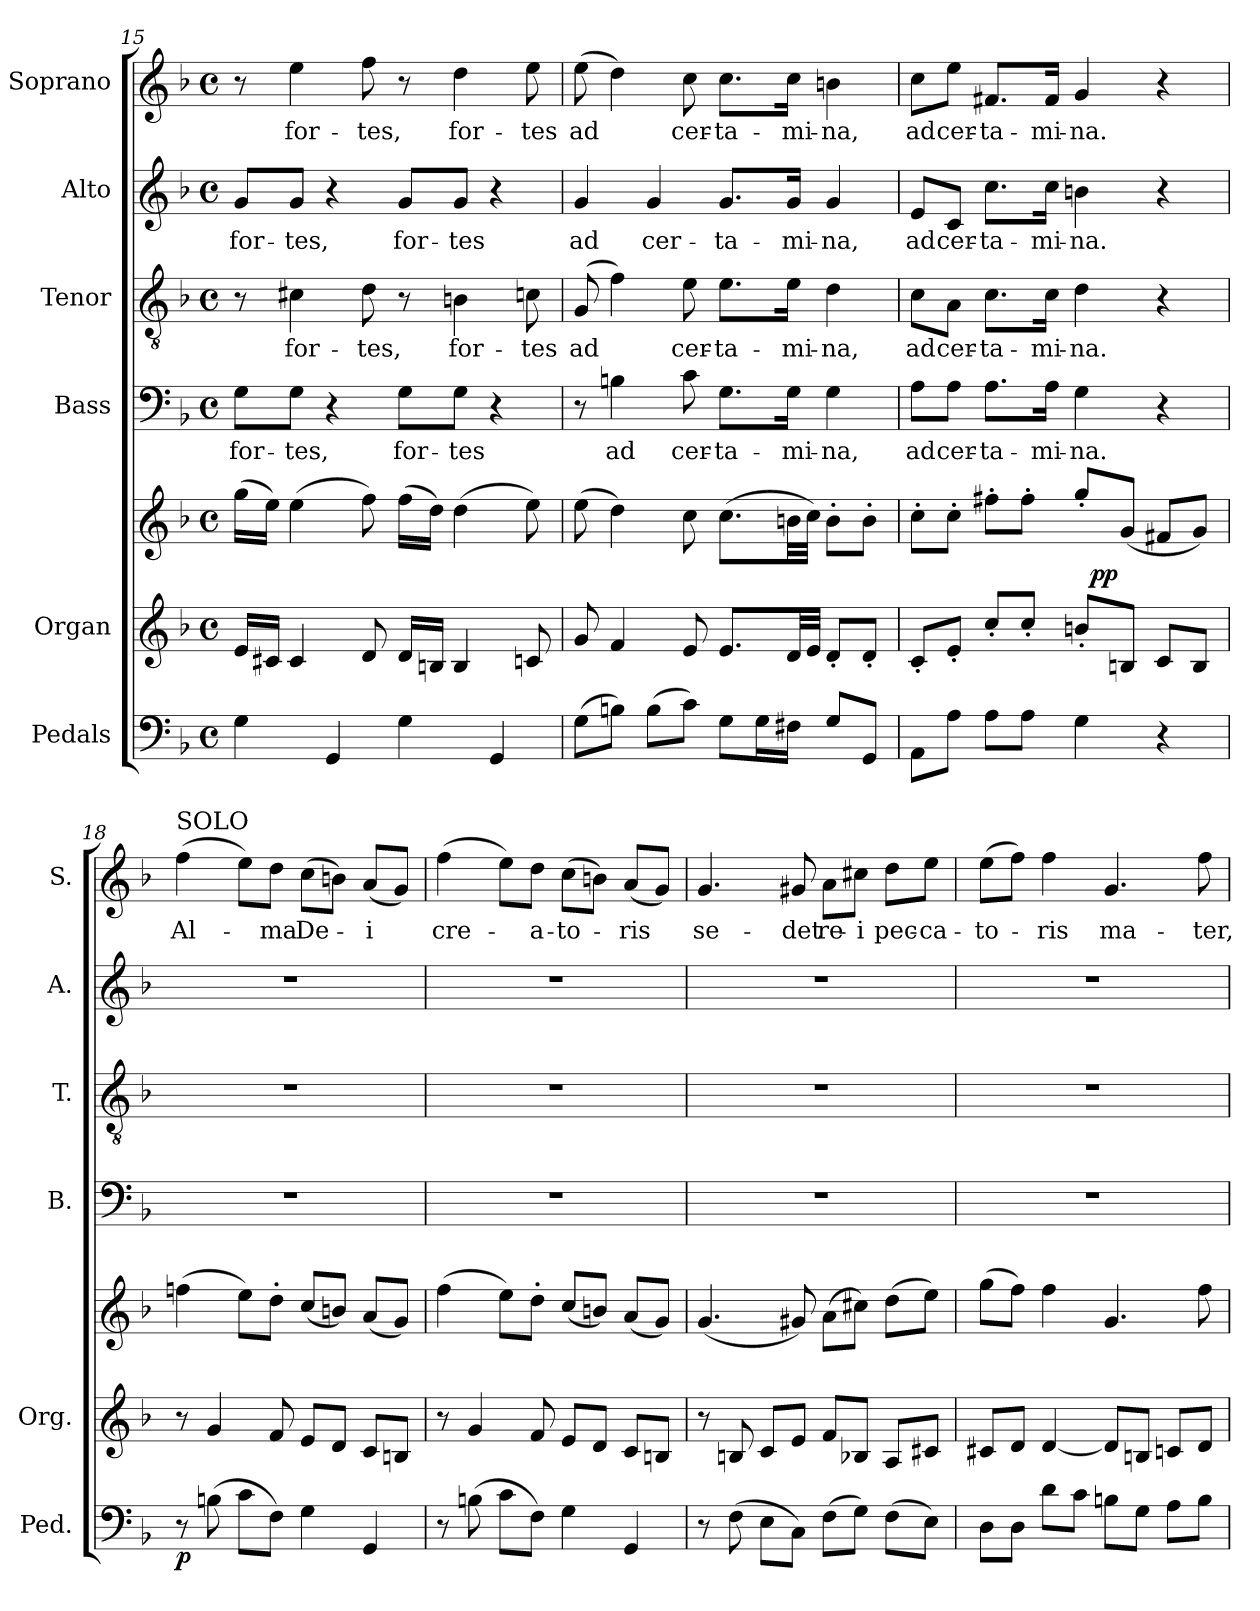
**kern	**dynam	**kern	**kern	**dynam	**kern	**text	**kern	**text	**kern	**text	**kern	**text
*part6	*part6	*part5	*part5	*part5	*part4	*part4	*part3	*part3	*part2	*part2	*part1	*part1
*staff7	*staff7	*staff6	*staff5	*staff5/6	*staff4	*staff4	*staff3	*staff3	*staff2	*staff2	*staff1	*staff1
*I"Pedals	*	*I"Organ	*	*	*I"Bass	*	*I"Tenor	*	*I"Alto	*	*I"Soprano	*
*I'Ped.	*	*I'Org.	*	*	*I'B.	*	*I'T.	*	*I'A.	*	*I'S.	*
*clefF4	*	*clefG2	*clefG2	*	*clefF4	*	*clefGv2	*	*clefG2	*	*clefG2	*
*	*	*	*	*	*	*	*ITrd7c12	*	*	*	*	*
*k[b-]	*	*k[b-]	*k[b-]	*	*k[b-]	*	*k[b-]	*	*k[b-]	*	*k[b-]	*
*F:	*	*F:	*F:	*	*F:	*	*F:	*	*F:	*	*F:	*
*M4/4	*	*M4/4	*M4/4	*	*M4/4	*	*M4/4	*	*M4/4	*	*M4/4	*
*met(c)	*	*met(c)	*met(c)	*	*met(c)	*	*met(c)	*	*met(c)	*	*met(c)	*
=15	=15	=15	=15	=15	=15	=15	=15	=15	=15	=15	=15	=15
!	!	!	!	!	!	!LO:LY:b:color=#000000	!	!	!	!	!	!
!	!	!	!	!	!	!	!	!	!	!LO:LY:b:color=#000000	!	!
4Gi\	.	16ei/LL	(16ggi\LL	.	8Gi\L	for-	8r	.	8gi/L	for-	8r	.
.	.	16c#Xi/JJ	16eei\JJ)	.	.	.	.	.	.	.	.	.
!	!	!	!	!	!	!LO:LY:b:color=#000000	!	!	!	!	!	!
!	!	!	!	!	!	!	!	!LO:LY:b:color=#000000	!	!	!	!
!	!	!	!	!	!	!	!	!	!	!LO:LY:b:color=#000000	!	!
!	!	!	!	!	!	!	!	!	!	!	!	!LO:LY:b:color=#000000
.	.	4c#i/	(4eei\	.	8Gi\J	-tes,	4C#Xi\	for-	8gi/J	-tes,	4eei\	for-
4GGi/	.	.	.	.	4r	.	.	.	4r	.	.	.
!	!	!	!	!	!	!	!	!LO:LY:b:color=#000000	!	!	!	!
!	!	!	!	!	!	!	!	!	!	!	!	!LO:LY:b:color=#000000
.	.	8di/	8ffi\)	.	.	.	8Di\	-tes,	.	.	8ffi\	-tes,
!	!	!	!	!	!	!LO:LY:b:color=#000000	!	!	!	!	!	!
!	!	!	!	!	!	!	!	!	!	!LO:LY:b:color=#000000	!	!
4Gi\	.	16di/LL	(16ffi\LL	.	8Gi\L	for-	8r	.	8gi/L	for-	8r	.
.	.	16Bni/JJ	16ddi\JJ)	.	.	.	.	.	.	.	.	.
!	!	!	!	!	!	!LO:LY:b:color=#000000	!	!	!	!	!	!
!	!	!	!	!	!	!	!	!LO:LY:b:color=#000000	!	!	!	!
!	!	!	!	!	!	!	!	!	!	!LO:LY:b:color=#000000	!	!
!	!	!	!	!	!	!	!	!	!	!	!	!LO:LY:b:color=#000000
.	.	4Bi/	(4ddi\	.	8Gi\J	-tes	4BBni\	for-	8gi/J	-tes	4ddi\	for-
4GGi/	.	.	.	.	4r	.	.	.	4r	.	.	.
!	!	!	!	!	!	!	!	!LO:LY:b:color=#000000	!	!	!	!
!	!	!	!	!	!	!	!	!	!	!	!	!LO:LY:b:color=#000000
.	.	8cni/	8eei\)	.	.	.	8Cni\	-tes	.	.	8eei\	-tes
!!LO:LB:g=z
=16	=16	=16	=16	=16	=16	=16	=16	=16	=16	=16	=16	=16
!	!	!	!	!	!	!	!	!LO:LY:b:color=#000000	!	!	!	!
!	!	!	!	!	!	!	!	!	!	!LO:LY:b:color=#000000	!	!
!	!	!	!	!	!	!	!	!	!	!	!	!LO:LY:b:color=#000000
(8Gi\L	.	8gi/	(8eei\	.	8r	.	(8GGi/	ad	4gi/	ad	(8eei\	ad
!	!	!	!	!	!	!LO:LY:b:color=#000000	!	!	!	!	!	!
8Bni\J)	.	4fi/	4ddi\)	.	4Bni\	ad	4Fi\)	.	.	.	4ddi\)	.
!	!	!	!	!	!	!	!	!	!	!LO:LY:b:color=#000000	!	!
(8Bi\L	.	.	.	.	.	.	.	.	4gi/	cer-	.	.
!	!	!	!	!	!	!LO:LY:b:color=#000000	!	!	!	!	!	!
!	!	!	!	!	!	!	!	!LO:LY:b:color=#000000	!	!	!	!
!	!	!	!	!	!	!	!	!	!	!	!	!LO:LY:b:color=#000000
8ci\J)	.	8ei/	8cci\	.	8ci\	cer-	8Ei\	cer-	.	.	8cci\	cer-
!	!	!	!	!	!	!LO:LY:b:color=#000000	!	!	!	!	!	!
!	!	!	!	!	!	!	!	!LO:LY:b:color=#000000	!	!	!	!
!	!	!	!	!	!	!	!	!	!	!LO:LY:b:color=#000000	!	!
!	!	!	!	!	!	!	!	!	!	!	!	!LO:LY:b:color=#000000
8Gi\L	.	8.ei/L	(8.cci\L	.	8.Gi\L	-ta-	8.Ei\L	-ta-	8.gi/L	-ta-	8.cci\L	-ta-
16Gi\L	.	.	.	.	.	.	.	.	.	.	.	.
!	!	!	!	!	!	!LO:LY:b:color=#000000	!	!	!	!	!	!
!	!	!	!	!	!	!	!	!LO:LY:b:color=#000000	!	!	!	!
!	!	!	!	!	!	!	!	!	!	!LO:LY:b:color=#000000	!	!
!	!	!	!	!	!	!	!	!	!	!	!	!LO:LY:b:color=#000000
16F#Xi\JJ	.	32di/LL	32bni\LL	.	16Gi\Jk	-mi-	16Ei\Jk	-mi-	16gi/Jk	-mi-	16cci\Jk	-mi-
.	.	32ei/JJJ	32cci\JJJ)	.	.	.	.	.	.	.	.	.
!	!	!	!	!	!	!LO:LY:b:color=#000000	!	!	!	!	!	!
!	!	!	!	!	!	!	!	!LO:LY:b:color=#000000	!	!	!	!
!	!	!	!	!	!	!	!	!	!	!LO:LY:b:color=#000000	!	!
!	!	!	!	!	!	!	!	!	!	!	!	!LO:LY:b:color=#000000
8Gi/L	.	8d'i/L	8b'i\L	.	4Gi\	-na,	4Di\	-na,	4gi/	-na,	4bni\	-na,
8GGi/J	.	8d'i/J	8b'i\J	.	.	.	.	.	.	.	.	.
=17	=17	=17	=17	=17	=17	=17	=17	=17	=17	=17	=17	=17
!	!	!	!	!	!	!LO:LY:b:color=#000000	!	!	!	!	!	!
!	!	!	!	!	!	!	!	!LO:LY:b:color=#000000	!	!	!	!
!	!	!	!	!	!	!	!	!	!	!LO:LY:b:color=#000000	!	!
!	!	!	!	!	!	!	!	!	!	!	!	!LO:LY:b:color=#000000
*	*	*^	*^	*	*	*	*	*	*	*	*	*
8AAi\L	.	8c'i/L	2ryy	8cc'i\L	2ryy	.	8Ai\L	ad	8Ci\L	ad	8ei/L	ad	8cci\L	ad
!	!	!	!	!	!	!	!	!LO:LY:b:color=#000000	!	!	!	!	!	!
!	!	!	!	!	!	!	!	!	!	!LO:LY:b:color=#000000	!	!	!	!
!	!	!	!	!	!	!	!	!	!	!	!	!LO:LY:b:color=#000000	!	!
!	!	!	!	!	!	!	!	!	!	!	!	!	!	!LO:LY:b:color=#000000
8Ai\J	.	8e'i/J	.	8cc'i\J	.	.	8Ai\J	cer-	8AAi\J	cer-	8ci/J	cer-	8eei\J	cer-
!	!	!	!	!	!	!	!	!LO:LY:b:color=#000000	!	!	!	!	!	!
!	!	!	!	!	!	!	!	!	!	!LO:LY:b:color=#000000	!	!	!	!
!	!	!	!	!	!	!	!	!	!	!	!	!LO:LY:b:color=#000000	!	!
!	!	!	!	!	!	!	!	!	!	!	!	!	!	!LO:LY:b:color=#000000
8Ai\L	.	8cc'i/L	.	8ff#X'i\L	.	.	8.Ai\L	-ta-	8.Ci\L	-ta-	8.cci\L	-ta-	8.f#Xi/L	-ta-
8Ai\J	.	8cc'i/J	.	8ff#'i\J	.	.	.	.	.	.	.	.	.	.
!	!	!	!	!	!	!	!	!LO:LY:b:color=#000000	!	!	!	!	!	!
!	!	!	!	!	!	!	!	!	!	!LO:LY:b:color=#000000	!	!	!	!
!	!	!	!	!	!	!	!	!	!	!	!	!LO:LY:b:color=#000000	!	!
!	!	!	!	!	!	!	!	!	!	!	!	!	!	!LO:LY:b:color=#000000
.	.	.	.	.	.	.	16Ai\Jk	-mi-	16Ci\Jk	-mi-	16cci\Jk	-mi-	16f#i/Jk	-mi-
!	!	!	!	!	!	!	!	!LO:LY:b:color=#000000	!	!	!	!	!	!
!	!	!	!	!	!	!	!	!	!	!LO:LY:b:color=#000000	!	!	!	!
!	!	!	!	!	!	!	!	!	!	!	!	!LO:LY:b:color=#000000	!	!
!	!	!	!	!	!	!	!	!	!	!	!	!	!	!LO:LY:b:color=#000000
4Gi\	.	8bn'i/L	32ryy	8gg'i/L	32ryy	.	4Gi\	-na.	4Di\	-na.	4bni\	-na.	4gi/	-na.
.	.	.	4...ryy	.	4...ryy	p p	.	.	.	.	.	.	.	.
.	.	8Bni/J	.	(8gi/J	.	.	.	.	.	.	.	.	.	.
4r	.	8ci/L	.	8f#Xi/L	.	.	4r	.	4r	.	4r	.	4r	.
.	.	8Bi/J	.	8gi/J)	.	.	.	.	.	.	.	.	.	.
*	*	*v	*v	*	*	*	*	*	*	*	*	*	*	*
*	*	*	*v	*v	*	*	*	*	*	*	*	*	*
=18	=18	=18	=18	=18	=18	=18	=18	=18	=18	=18	=18	=18
*	*	*^	*^	*	*	*	*	*	*	*	*	*
!	!	!	!	!	!	!	!	!	!	!	!	!	!LO:TX:a:t=SOLO	!
!	!	!	!	!	!	!	!	!	!	!	!	!	!	!LO:LY:b:color=#000000
*	*	*v	*v	*	*	*	*	*	*	*	*	*	*	*
*	*	*	*v	*v	*	*	*	*	*	*	*	*	*
8r	p	8r	(4ffni\	.	1r	.	1r	.	1r	.	(4ffi\	Al-
(8Bni\	.	4gi/	.	.	.	.	.	.	.	.	.	.
8ci\L	.	.	8eei\L)	.	.	.	.	.	.	.	8eei\L)	.
!	!	!	!	!	!	!	!	!	!	!	!	!LO:LY:b:color=#000000
8Fi\J)	.	8fi/	8dd'i\J	.	.	.	.	.	.	.	8ddi\J	-ma
!	!	!	!	!	!	!	!	!	!	!	!	!LO:LY:b:color=#000000
4Gi\	.	8ei/L	(8cci/L	.	.	.	.	.	.	.	(8cci\L	De-
.	.	8di/J	8bni/J)	.	.	.	.	.	.	.	8bni\J)	.
!	!	!	!	!	!	!	!	!	!	!	!	!LO:LY:b:color=#000000
4GGi/	.	8ci/L	(8ai/L	.	.	.	.	.	.	.	(8ai/L	-i
.	.	8Bni/J	8gi/J)	.	.	.	.	.	.	.	8gi/J)	.
=19	=19	=19	=19	=19	=19	=19	=19	=19	=19	=19	=19	=19
!	!	!	!	!	!	!	!	!	!	!	!	!LO:LY:b:color=#000000
8r	.	8r	(4ffi\	.	1r	.	1r	.	1r	.	(4ffi\	cre-
(8Bni\	.	4gi/	.	.	.	.	.	.	.	.	.	.
8ci\L	.	.	8eei\L)	.	.	.	.	.	.	.	8eei\L)	.
!	!	!	!	!	!	!	!	!	!	!	!	!LO:LY:b:color=#000000
8Fi\J)	.	8fi/	8dd'i\J	.	.	.	.	.	.	.	8ddi\J	-a-
!	!	!	!	!	!	!	!	!	!	!	!	!LO:LY:b:color=#000000
4Gi\	.	8ei/L	(8cci/L	.	.	.	.	.	.	.	(8cci\L	-to-
.	.	8di/J	8bni/J)	.	.	.	.	.	.	.	8bni\J)	.
!	!	!	!	!	!	!	!	!	!	!	!	!LO:LY:b:color=#000000
4GGi/	.	8ci/L	(8ai/L	.	.	.	.	.	.	.	(8ai/L	-ris
.	.	8Bni/J	8gi/J)	.	.	.	.	.	.	.	8gi/J)	.
=20	=20	=20	=20	=20	=20	=20	=20	=20	=20	=20	=20	=20
!	!	!	!	!	!	!	!	!	!	!	!	!LO:LY:b:color=#000000
8r	.	8r	(4.gi/	.	1r	.	1r	.	1r	.	4.gi/	se-
(8Fi\	.	8Bni/	.	.	.	.	.	.	.	.	.	.
8Ei\L	.	8ci/L	.	.	.	.	.	.	.	.	.	.
!	!	!	!	!	!	!	!	!	!	!	!	!LO:LY:b:color=#000000
8Ci\J)	.	8ei/J	8g#Xi/)	.	.	.	.	.	.	.	8g#Xi/	-det
!	!	!	!	!	!	!	!	!	!	!	!	!LO:LY:b:color=#000000
(8Fi\L	.	8fi/L	(8ai\L	.	.	.	.	.	.	.	8ai\L	re-
!	!	!	!	!	!	!	!	!	!	!	!	!LO:LY:b:color=#000000
8Gi\J)	.	8B-Xi/J	8cc#Xi\J)	.	.	.	.	.	.	.	8cc#Xi\J	-i
!	!	!	!	!	!	!	!	!	!	!	!	!LO:LY:b:color=#000000
(8Fi\L	.	8Ai/L	(8ddi\L	.	.	.	.	.	.	.	8ddi\L	pec-
!	!	!	!	!	!	!	!	!	!	!	!	!LO:LY:b:color=#000000
8Ei\J)	.	8c#Xi/J	8eei\J)	.	.	.	.	.	.	.	8eei\J	-ca-
!!LO:PB:g=z
=21	=21	=21	=21	=21	=21	=21	=21	=21	=21	=21	=21	=21
!	!	!	!	!	!	!	!	!	!	!	!	!LO:LY:b:color=#000000
8Di\L	.	8c#Xi/L	(8ggi\L	.	1r	.	1r	.	1r	.	(8eei\L	-to-
8Di\J	.	8di/J	8ffi\J)	.	.	.	.	.	.	.	8ffi\J)	.
!	!	!	!	!	!	!	!	!	!	!	!	!LO:LY:b:color=#000000
8di\L	.	[4di/	4ffi\	.	.	.	.	.	.	.	4ffi\	-ris
8ci\J	.	.	.	.	.	.	.	.	.	.	.	.
!	!	!	!	!	!	!	!	!	!	!	!	!LO:LY:b:color=#000000
8Bni\L	.	8di/L]	4.gi/	.	.	.	.	.	.	.	4.gi/	ma-
8Gi\J	.	8Bni/J	.	.	.	.	.	.	.	.	.	.
8Ai\L	.	8cni/L	.	.	.	.	.	.	.	.	.	.
!	!	!	!	!	!	!	!	!	!	!	!	!LO:LY:b:color=#000000
8Bi\J	.	8di/J	8ffi\	.	.	.	.	.	.	.	8ffi\	-ter,
=	=	=	=	=	=	=	=	=	=	=	=	=
*-	*-	*-	*-	*-	*-	*-	*-	*-	*-	*-	*-	*-
